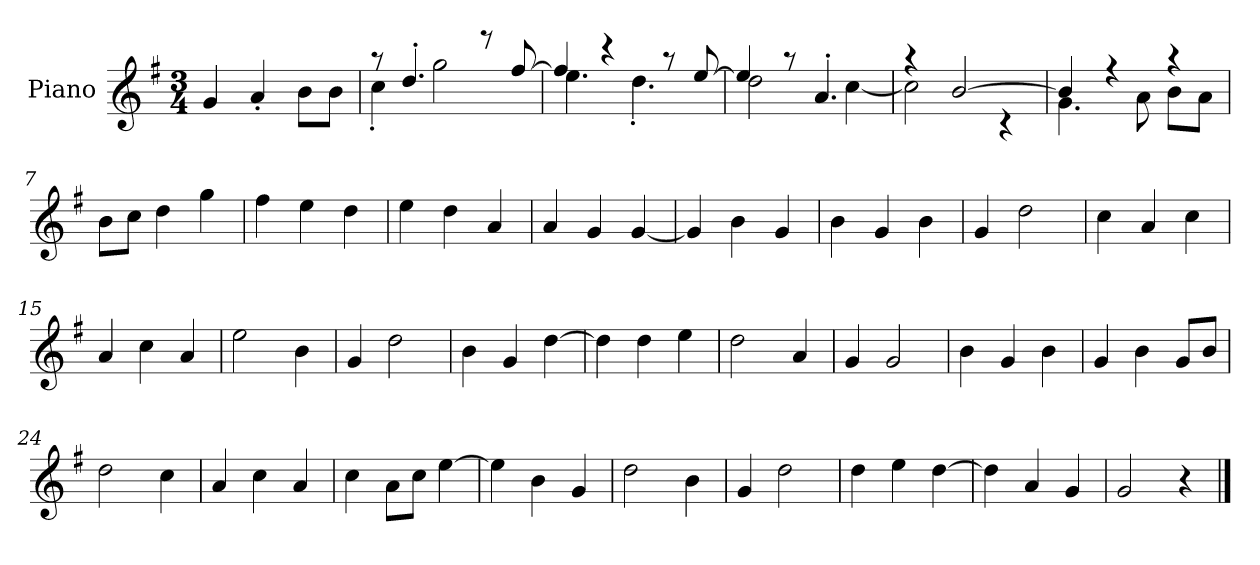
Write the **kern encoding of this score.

**kern
*part1
*staff1
*I"Piano
*I'P-no
*clefG2
*k[f#]
*M3/4
*MM179
=1
4g/
4a'/
8b\L
8b\J
=2
*^
8r	4cc'\
4.dd'/	.
.	2gg\
8r	.
[8ff#/	.
=3	=3
4ff#/]	4.ee\
4r	.
.	4.dd'\
8r	.
[8ee/	.
=4	=4
4ee/]	2dd\
8r	.
4.a'/	.
.	[4cc\
=5	=5
4r	2cc\]
[2b/	.
.	4r
=6	=6
4b/]	4.g\
4r	.
.	8a\
4r	8b\L
.	8a\J
*v	*v
=7
8b\L
8cc\J
4dd\
4gg\
!!LO:LB:g=z
=8
4ff#\
4ee\
4dd\
=9
4ee\
4dd\
4a/
=10
4a/
4g/
[4g/
=11
4g/]
4b\
4g/
=12
4b\
4g/
4b\
=13
4g/
2dd\
=14
4cc\
4a/
4cc\
=15
4a/
4cc\
4a/
=16
2ee\
4b\
=17
4g/
2dd\
=18
4b\
4g/
[4dd\
=19
4dd\]
4dd\
4ee\
!!LO:LB:g=z
=20
2dd\
4a/
=21
4g/
2g/
=22
4b\
4g/
4b\
=23
4g/
4b\
8g/L
8b/J
=24
2dd\
4cc\
=25
4a/
4cc\
4a/
=26
4cc\
8a\L
8cc\J
[4ee\
=27
4ee\]
4b\
4g/
=28
2dd\
4b\
=29
4g/
2dd\
=30
4dd\
4ee\
[4dd\
=31
4dd\]
4a/
4g/
!!LO:LB:g=z
=32
2g/
4r
==
*-
